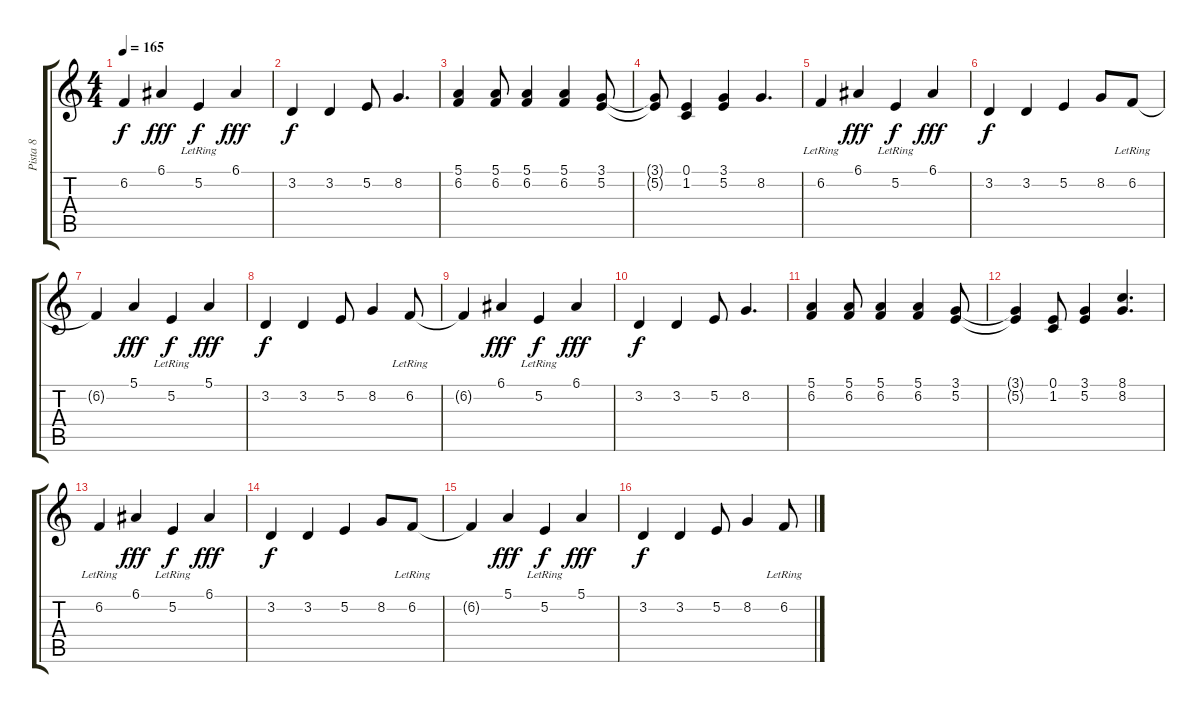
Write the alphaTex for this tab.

\track ("Pista 8" "Pista 8") {instrument electricgrandpiano}
\staff {score tabs}
\tuning (E4 B3 G3 D3 A2 E2) {hide}
\ts (4 4)
\tempo 165
\clef g2
\ks c
6.2{t}.4{dy f} 6.1.4{dy fff} 5.2{lr}.4{dy f} 6.1.4{dy fff} |
3.2.4{dy f} 3.2.4 5.2.8 8.2.4{d} |
(5.1 6.2).4 (5.1 6.2).8 (5.1 6.2).4 (5.1 6.2).4 (3.1 5.2).8 |
(3.1{t} 5.2{t}).8 (0.1 1.2).4 (3.1 5.2).4 8.2.4{d} |
6.2{lr}.4 6.1.4{dy fff} 5.2{lr}.4{dy f} 6.1.4{dy fff} |
3.2.4{dy f} 3.2.4 5.2.4 8.2.8 6.2{lr}.8 |
6.2{t}.4 5.1.4{dy fff} 5.2{lr}.4{dy f} 5.1.4{dy fff} |
3.2.4{dy f} 3.2.4 5.2.8 8.2.4 6.2{lr}.8 |
6.2{t}.4 6.1.4{dy fff} 5.2{lr}.4{dy f} 6.1.4{dy fff} |
3.2.4{dy f} 3.2.4 5.2.8 8.2.4{d} |
(5.1 6.2).4 (5.1 6.2).8 (5.1 6.2).4 (5.1 6.2).4 (3.1 5.2).8 |
(3.1{t} 5.2{t}).4 (0.1 1.2).8 (3.1 5.2).4 (8.1 8.2).4{d} |
6.2{lr}.4 6.1.4{dy fff} 5.2{lr}.4{dy f} 6.1.4{dy fff} |
3.2.4{dy f} 3.2.4 5.2.4 8.2.8 6.2{lr}.8 |
6.2{t}.4 5.1.4{dy fff} 5.2{lr}.4{dy f} 5.1.4{dy fff} |
3.2.4{dy f} 3.2.4 5.2.8 8.2.4 6.2{lr}.8
